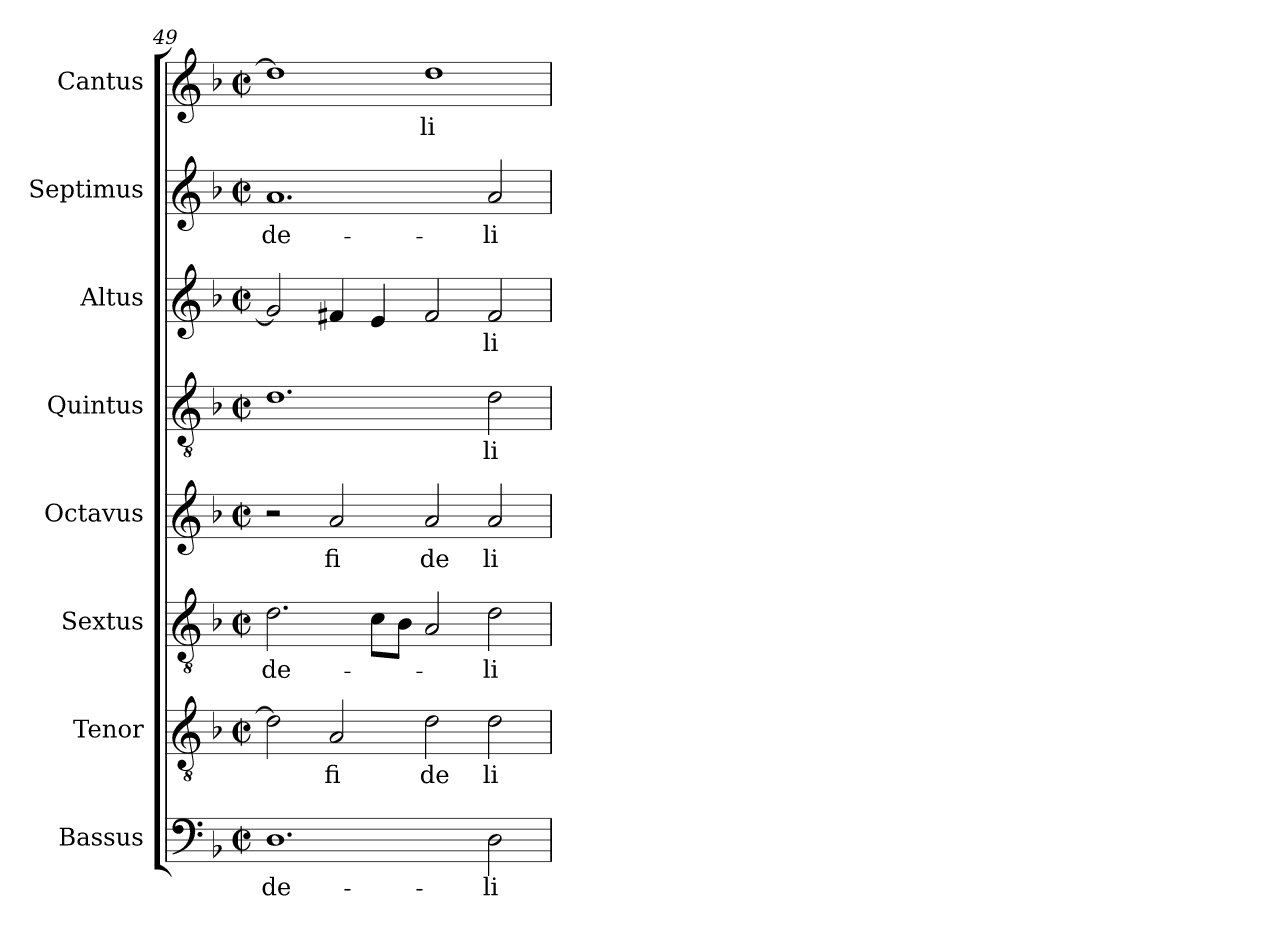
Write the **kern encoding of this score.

**kern	**text	**kern	**text	**kern	**text	**kern	**text	**kern	**text	**kern	**text	**kern	**text	**kern	**text
*part8	*part8	*part7	*part7	*part6	*part6	*part5	*part5	*part4	*part4	*part3	*part3	*part2	*part2	*part1	*part1
*staff8	*staff8	*staff7	*staff7	*staff6	*staff6	*staff5	*staff5	*staff4	*staff4	*staff3	*staff3	*staff2	*staff2	*staff1	*staff1
*I"Bassus	*	*I"Tenor	*	*I"Sextus	*	*I"Octavus	*	*I"Quintus	*	*I"Altus	*	*I"Septimus	*	*I"Cantus	*
*clefF4	*	*clefGv2	*	*clefGv2	*	*clefG2	*	*clefGv2	*	*clefG2	*	*clefG2	*	*clefG2	*
*k[b-]	*	*k[b-]	*	*k[b-]	*	*k[b-]	*	*k[b-]	*	*k[b-]	*	*k[b-]	*	*k[b-]	*
*F:	*	*F:	*	*F:	*	*F:	*	*F:	*	*F:	*	*F:	*	*F:	*
*M2/2	*	*M2/2	*	*M2/2	*	*M2/2	*	*M2/2	*	*M2/2	*	*M2/2	*	*M2/2	*
*met(c|)	*	*met(c|)	*	*met(c|)	*	*met(c|)	*	*met(c|)	*	*met(c|)	*	*met(c|)	*	*met(c|)	*
=49	=49	=49	=49	=49	=49	=49	=49	=49	=49	=49	=49	=49	=49	=49	=49
!	!LO:LY:b:cj	!	!	!	!LO:LY:b:cj	!	!	!	!	!	!	!	!LO:LY:b:cj	!	!
1.D	-de-	2d\]	.	2.d\	-de-	2r	.	1.d	.	2g/]	.	1.a	-de-	1dd]	.
!	!	!	!LO:LY:b:cj	!	!	!	!LO:LY:b:cj	!	!	!	!	!	!	!	!
.	.	2A/	fi	.	.	2a/	fi	.	.	4f#X/	.	.	.	.	.
.	.	.	.	8c\L	.	.	.	.	.	4e/	.	.	.	.	.
.	.	.	.	8B-\J	.	.	.	.	.	.	.	.	.	.	.
!	!	!	!LO:LY:b:cj	!	!	!	!LO:LY:b:cj	!	!	!	!	!	!	!	!LO:LY:b:cj
.	.	2d\	de	2A/	.	2a/	de	.	.	2f#/	.	.	.	1dd	li
!	!LO:LY:b:cj	!	!LO:LY:b:cj	!	!LO:LY:b:cj	!	!LO:LY:b:cj	!	!LO:LY:b:cj	!	!LO:LY:b:cj	!	!LO:LY:b:cj	!	!
2D\	-li-	2d\	li	2d\	-li-	2a/	li	2d\	-li-	2f#/	-li-	2a/	-li-	.	.
=	=	=	=	=	=	=	=	=	=	=	=	=	=	=	=
*-	*-	*-	*-	*-	*-	*-	*-	*-	*-	*-	*-	*-	*-	*-	*-
